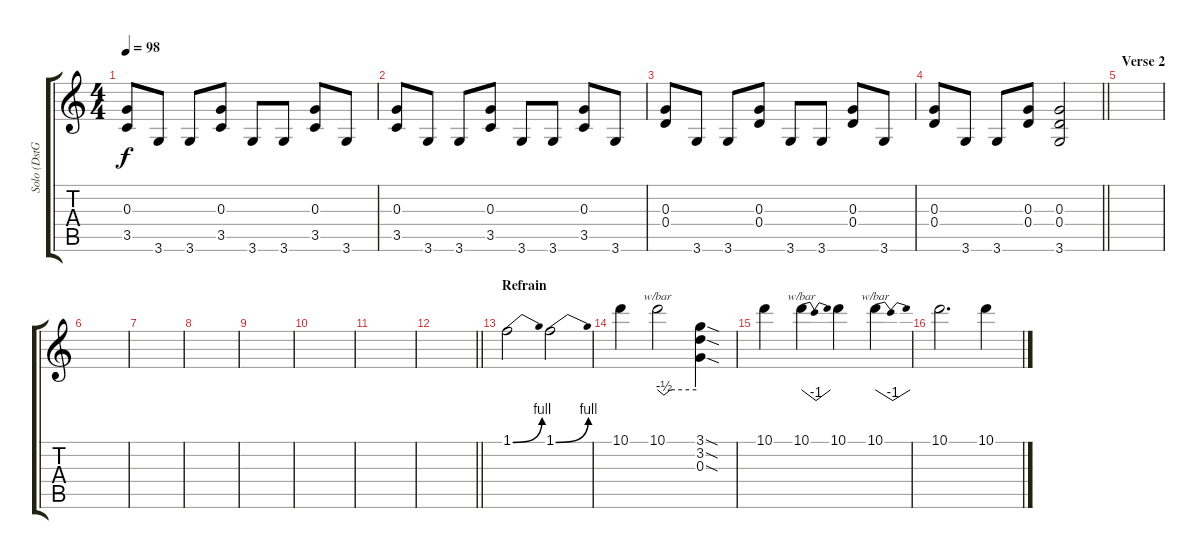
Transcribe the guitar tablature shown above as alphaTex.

\track ("Solo (DstGuitar)" "Solo (DstG") {instrument distortionguitar}
\staff {score tabs}
\tuning (E4 B3 G3 D3 A2 E2) {hide}
\ts (4 4)
\tempo 98
\clef g2
\ks c
(0.3 3.5).8{dy f} 3.6.8 3.6.8 (0.3 3.5).8 3.6.8 3.6.8 (0.3 3.5).8 3.6.8 |
(0.3 3.5).8 3.6.8 3.6.8 (0.3 3.5).8 3.6.8 3.6.8 (0.3 3.5).8 3.6.8 |
(0.3 0.4).8 3.6.8 3.6.8 (0.3 0.4).8 3.6.8 3.6.8 (0.3 0.4).8 3.6.8 |
\barLineRight lightlight
(0.3 0.4).8 3.6.8 3.6.8 (0.3 0.4).8 (0.3 0.4 3.6).2 |
\section ("" "Verse 2")
|
|
|
|
|
|
|
\barLineRight lightlight
|
\section ("" "Refrain")
1.1{be (bend 0 0 60 4)}.2 1.1{be (bend 0 0 60 4)}.2 |
10.1.4 10.1.2{tbe (custom default 0 0 10 -2 20 0 60 0)} (3.1{sod} 3.2{sod} 0.3{sod}).4 |
10.1.4 10.1.4{tbe (dip default 0 0 30 -4 60 0)} 10.1.4 10.1.4{tbe (dip default 0 0 30 -4 60 0)} |
10.1.2{d} 10.1{sl}.4
